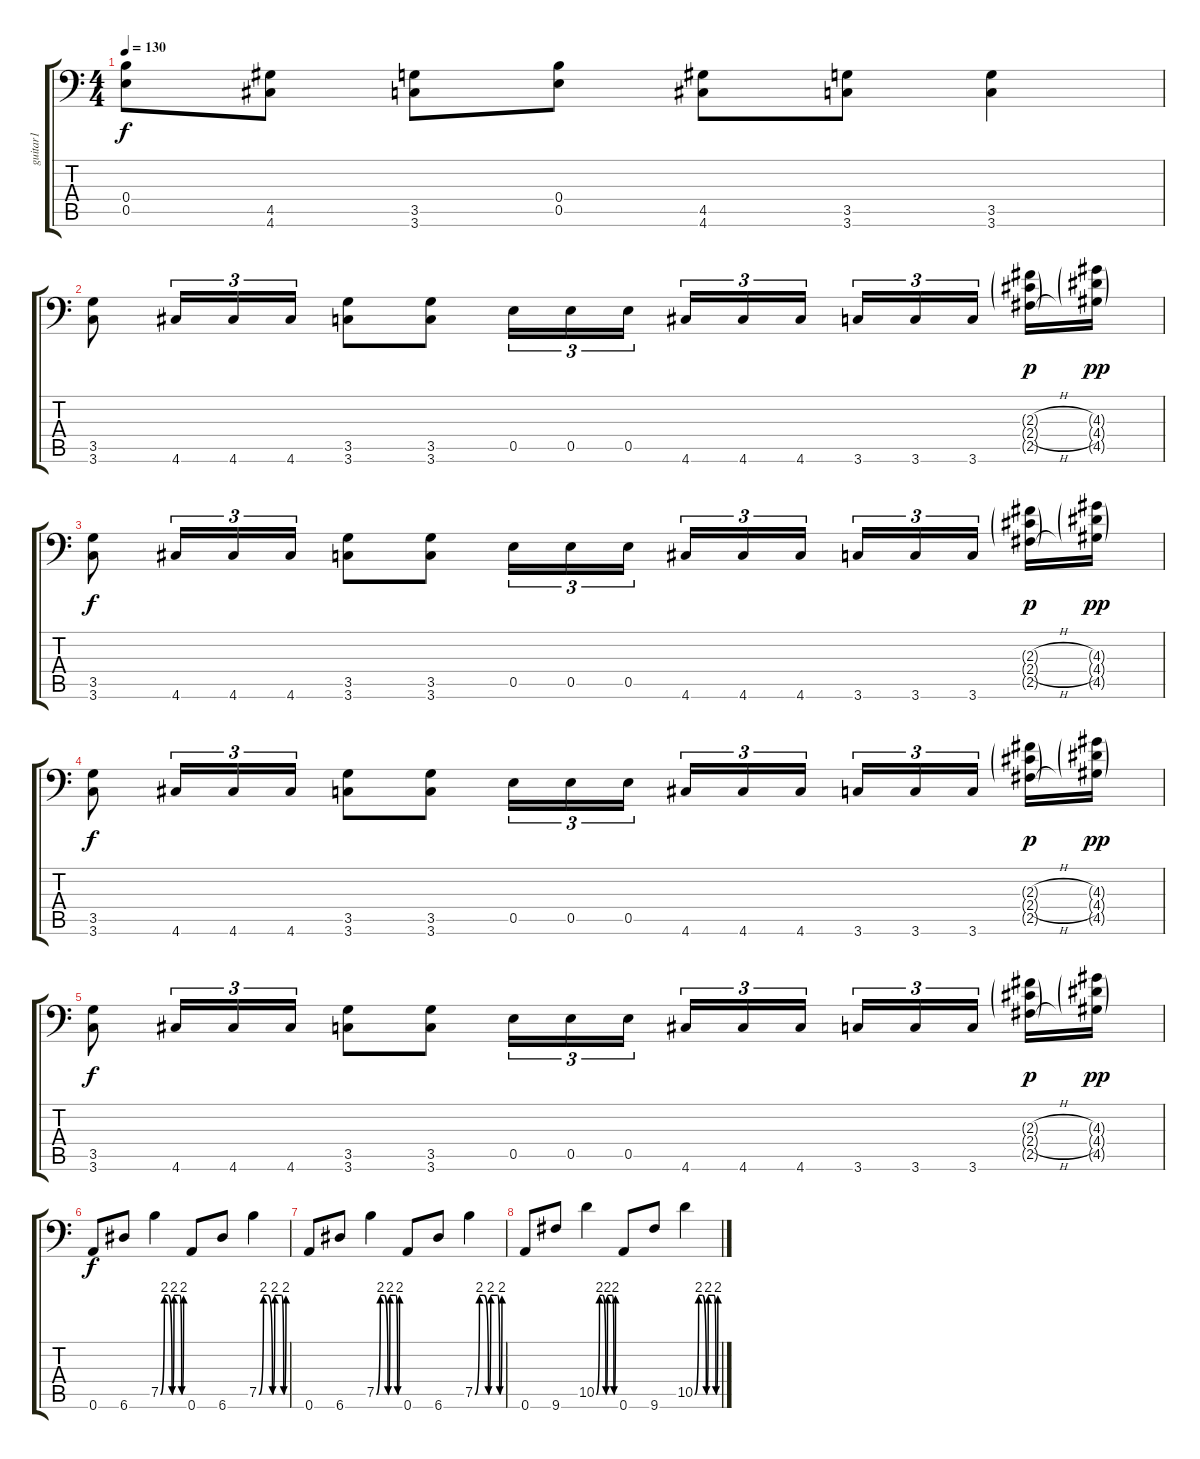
\track ("guitar1" "guitar1") {instrument distortionguitar}
\staff {score tabs}
\tuning (Db4 Ab3 E3 B2 E2 A1) {hide}
\ts (4 4)
\tempo 130
\clef f4
\ks c
(0.4 0.5).8{dy f} (4.5 4.6).8 (3.5 3.6).8 (0.4 0.5).8 (4.5 4.6).8 (3.5 3.6).8 (3.5 3.6).4 |
(3.5 3.6).8 4.6.16{tu (3 2)} 4.6.16{tu (3 2)} 4.6.16{tu (3 2)} (3.5 3.6).8 (3.5 3.6).8 0.5.16{tu (3 2)} 0.5.16{tu (3 2)} 0.5.16{tu (3 2)} 4.6.16{tu (3 2)} 4.6.16{tu (3 2)} 4.6.16{tu (3 2)} 3.6.16{tu (3 2)} 3.6.16{tu (3 2)} 3.6.16{tu (3 2)} (2.3{h g} 2.4{h g} 2.5{h g}).16{dy p} (4.3{g} 4.4{g} 4.5{g}).16{dy pp} |
(3.5 3.6).8{dy f} 4.6.16{tu (3 2)} 4.6.16{tu (3 2)} 4.6.16{tu (3 2)} (3.5 3.6).8 (3.5 3.6).8 0.5.16{tu (3 2)} 0.5.16{tu (3 2)} 0.5.16{tu (3 2)} 4.6.16{tu (3 2)} 4.6.16{tu (3 2)} 4.6.16{tu (3 2)} 3.6.16{tu (3 2)} 3.6.16{tu (3 2)} 3.6.16{tu (3 2)} (2.3{h g} 2.4{h g} 2.5{h g}).16{dy p} (4.3{g} 4.4{g} 4.5{g}).16{dy pp} |
(3.5 3.6).8{dy f} 4.6.16{tu (3 2)} 4.6.16{tu (3 2)} 4.6.16{tu (3 2)} (3.5 3.6).8 (3.5 3.6).8 0.5.16{tu (3 2)} 0.5.16{tu (3 2)} 0.5.16{tu (3 2)} 4.6.16{tu (3 2)} 4.6.16{tu (3 2)} 4.6.16{tu (3 2)} 3.6.16{tu (3 2)} 3.6.16{tu (3 2)} 3.6.16{tu (3 2)} (2.3{h g} 2.4{h g} 2.5{h g}).16{dy p} (4.3{g} 4.4{g} 4.5{g}).16{dy pp} |
(3.5 3.6).8{dy f} 4.6.16{tu (3 2)} 4.6.16{tu (3 2)} 4.6.16{tu (3 2)} (3.5 3.6).8 (3.5 3.6).8 0.5.16{tu (3 2)} 0.5.16{tu (3 2)} 0.5.16{tu (3 2)} 4.6.16{tu (3 2)} 4.6.16{tu (3 2)} 4.6.16{tu (3 2)} 3.6.16{tu (3 2)} 3.6.16{tu (3 2)} 3.6.16{tu (3 2)} (2.3{h g} 2.4{h g} 2.5{h g}).16{dy p} (4.3{g} 4.4{g} 4.5{g}).16{dy pp} |
0.6.8{dy f} 6.6.8 7.5{be (custom 0 0 10 8 20 8 30 0 35 8 50 8 55 0 60 8)}.4 0.6.8 6.6.8 7.5{be (custom 0 0 10 8 20 8 30 0 35 8 50 8 55 0 60 8)}.4 |
0.6.8 6.6.8 7.5{be (custom 0 0 10 8 20 8 30 0 35 8 50 8 55 0 60 8)}.4 0.6.8 6.6.8 7.5{be (custom 0 0 10 8 20 8 30 0 35 8 50 8 55 0 60 8)}.4 |
0.6.8 9.6.8 10.5{be (custom 0 0 10 8 20 8 30 0 35 8 50 8 55 0 60 8)}.4 0.6.8 9.6.8 10.5{be (custom 0 0 10 8 20 8 30 0 35 8 50 8 55 0 60 8)}.4
